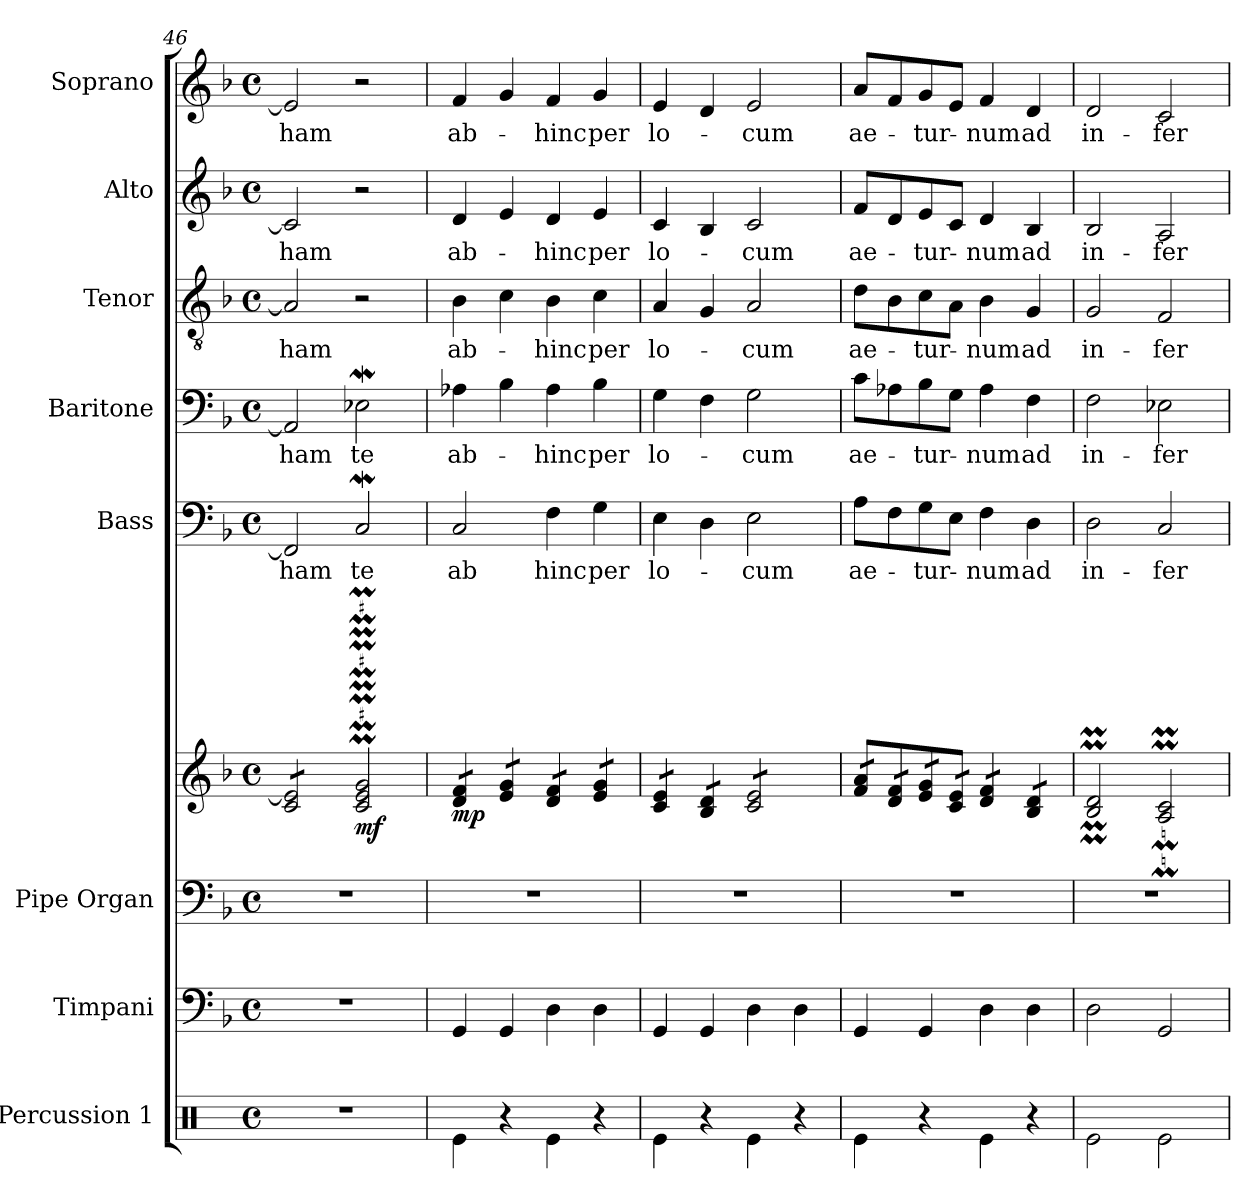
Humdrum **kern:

**kern	**kern	**kern	**kern	**dynam	**kern	**text	**kern	**text	**kern	**text	**kern	**text	**kern	**text
*part8	*part7	*part6	*part6	*part6	*part5	*part5	*part4	*part4	*part3	*part3	*part2	*part2	*part1	*part1
*staff9	*staff8	*staff7	*staff6	*staff6/7	*staff5	*staff5	*staff4	*staff4	*staff3	*staff3	*staff2	*staff2	*staff1	*staff1
*I"Percussion 1	*I"Timpani	*I"Pipe Organ	*	*	*I"Bass	*	*I"Baritone	*	*I"Tenor	*	*I"Alto	*	*I"Soprano	*
*I'Perc. 1	*I'Timp.	*I'Org.	*	*	*I'B.	*	*I'Bar.	*	*I'T.	*	*I'A.	*	*I'S.	*
*clefX	*clefF4	*clefF4	*clefG2	*	*clefF4	*	*clefF4	*	*clefGv2	*	*clefG2	*	*clefG2	*
*k[]	*k[b-]	*k[b-]	*k[b-]	*	*k[b-]	*	*k[b-]	*	*k[b-]	*	*k[b-]	*	*k[b-]	*
*M4/4	*M4/4	*M4/4	*M4/4	*	*M4/4	*	*M4/4	*	*M4/4	*	*M4/4	*	*M4/4	*
*met(c)	*met(c)	*met(c)	*met(c)	*	*met(c)	*	*met(c)	*	*met(c)	*	*met(c)	*	*met(c)	*
=46	=46	=46	=46	=46	=46	=46	=46	=46	=46	=46	=46	=46	=46	=46
!	!	!	!	!	!	!LO:LY:b	!	!LO:LY:b	!	!LO:LY:b	!	!LO:LY:b	!	!LO:LY:b
*	*	*	*tremolo	*	*	*	*	*	*	*	*	*	*	*
1r	1r	1r	8c/ 8e/]L	.	2FF/]	-ham	2AA-/]	-ham	2A/]	-ham	2c/]	-ham	2e/]	-ham
.	.	.	8c/ 8e/	.	.	.	.	.	.	.	.	.	.	.
.	.	.	8c/ 8e/	.	.	.	.	.	.	.	.	.	.	.
.	.	.	8c/ 8e/J	.	.	.	.	.	.	.	.	.	.	.
*	*	*	*Xtremolo	*	*	*	*	*	*	*	*	*	*	*
!	!	!	!	!LO:DY:b	!	!LO:LY:b	!	!LO:LY:b	!	!	!	!	!	!
.	.	.	2c/M 2e/M 2g/M	mf	2CW/	te	2E-Xw\	te	2r	.	2r	.	2r	.
=47	=47	=47	=47	=47	=47	=47	=47	=47	=47	=47	=47	=47	=47	=47
!	!	!	!	!LO:DY:b	!	!LO:LY:b	!	!LO:LY:b	!	!LO:LY:b	!	!LO:LY:b	!	!LO:LY:b
*	*	*	*tremolo	*	*	*	*	*	*	*	*	*	*	*
4Re\	4GG/	1r	8d/ 8f/L	mp	2C/	ab	4A-X\	ab-	4B-\	ab-	4d/	ab-	4f/	ab-
.	.	.	8d/ 8f/J	.	.	.	.	.	.	.	.	.	.	.
4r	4GG/	.	8e/ 8g/L	.	.	.	4B-\	.	4c\	.	4e/	.	4g/	.
.	.	.	8e/ 8g/J	.	.	.	.	.	.	.	.	.	.	.
!	!	!	!	!	!	!LO:LY:b	!	!LO:LY:b	!	!LO:LY:b	!	!LO:LY:b	!	!LO:LY:b
4Re\	4D\	.	8d/ 8f/L	.	4F\	hinc	4A-\	hinc	4B-\	hinc	4d/	hinc	4f/	hinc
.	.	.	8d/ 8f/J	.	.	.	.	.	.	.	.	.	.	.
!	!	!	!	!	!	!LO:LY:b	!	!LO:LY:b	!	!LO:LY:b	!	!LO:LY:b	!	!LO:LY:b
4r	4D\	.	8e/ 8g/L	.	4G\	per	4B-\	per	4c\	per	4e/	per	4g/	per
.	.	.	8e/ 8g/J	.	.	.	.	.	.	.	.	.	.	.
!!LO:PB:g=z
=48	=48	=48	=48	=48	=48	=48	=48	=48	=48	=48	=48	=48	=48	=48
!	!	!	!	!	!	!LO:LY:b	!	!LO:LY:b	!	!LO:LY:b	!	!LO:LY:b	!	!LO:LY:b
4Re\	4GG/	1r	8c/ 8e/L	.	4E\	lo-	4G\	lo-	4A/	lo-	4c/	lo-	4e/	lo-
.	.	.	8c/ 8e/J	.	.	.	.	.	.	.	.	.	.	.
4r	4GG/	.	8B-/ 8d/L	.	4D\	.	4F\	.	4G/	.	4B-/	.	4d/	.
.	.	.	8B-/ 8d/J	.	.	.	.	.	.	.	.	.	.	.
!	!	!	!	!	!	!LO:LY:b	!	!LO:LY:b	!	!LO:LY:b	!	!LO:LY:b	!	!LO:LY:b
4Re\	4D\	.	8c/ 8e/L	.	2E\	-cum	2G\	-cum	2A/	-cum	2c/	-cum	2e/	-cum
.	.	.	8c/ 8e/	.	.	.	.	.	.	.	.	.	.	.
4r	4D\	.	8c/ 8e/	.	.	.	.	.	.	.	.	.	.	.
.	.	.	8c/ 8e/J	.	.	.	.	.	.	.	.	.	.	.
=49	=49	=49	=49	=49	=49	=49	=49	=49	=49	=49	=49	=49	=49	=49
!	!	!	!	!	!	!LO:LY:b	!	!LO:LY:b	!	!LO:LY:b	!	!LO:LY:b	!	!LO:LY:b
4Re\	4GG/	1r	16f/ 16a/LL	.	8A\L	ae-	8c\L	ae-	8d\L	ae-	8f/L	ae-	8a/L	ae-
.	.	.	16f/ 16a/	.	.	.	.	.	.	.	.	.	.	.
.	.	.	16d/ 16f/	.	8F\	.	8A-X\	.	8B-\	.	8d/	.	8f/	.
.	.	.	16d/ 16f/	.	.	.	.	.	.	.	.	.	.	.
!	!	!	!	!	!	!LO:LY:b	!	!LO:LY:b	!	!LO:LY:b	!	!LO:LY:b	!	!LO:LY:b
4r	4GG/	.	16e/ 16g/	.	8G\	-tur-	8B-\	-tur-	8c\	-tur-	8e/	-tur-	8g/	-tur-
.	.	.	16e/ 16g/	.	.	.	.	.	.	.	.	.	.	.
.	.	.	16c/ 16e/	.	8E\J	.	8G\J	.	8A\J	.	8c/J	.	8e/J	.
.	.	.	16c/ 16e/JJ	.	.	.	.	.	.	.	.	.	.	.
!	!	!	!	!	!	!LO:LY:b	!	!LO:LY:b	!	!LO:LY:b	!	!LO:LY:b	!	!LO:LY:b
4Re\	4D\	.	8d/ 8f/L	.	4F\	-num	4A-\	-num	4B-\	-num	4d/	-num	4f/	-num
.	.	.	8d/ 8f/J	.	.	.	.	.	.	.	.	.	.	.
!	!	!	!	!	!	!LO:LY:b	!	!LO:LY:b	!	!LO:LY:b	!	!LO:LY:b	!	!LO:LY:b
4r	4D\	.	8B-/ 8d/L	.	4D\	ad	4F\	ad	4G/	ad	4B-/	ad	4d/	ad
.	.	.	8B-/ 8d/J	.	.	.	.	.	.	.	.	.	.	.
*	*	*	*Xtremolo	*	*	*	*	*	*	*	*	*	*	*
=50	=50	=50	=50	=50	=50	=50	=50	=50	=50	=50	=50	=50	=50	=50
!	!	!	!	!	!	!LO:LY:b	!	!LO:LY:b	!	!LO:LY:b	!	!LO:LY:b	!	!LO:LY:b
2Re\	2D\	1r	2B-/M 2d/M	.	2D\	in-	2F\	in-	2G/	in-	2B-/	in-	2d/	in-
!	!	!	!	!	!	!LO:LY:b	!	!LO:LY:b	!	!LO:LY:b	!	!LO:LY:b	!	!LO:LY:b
2Re\	2GG/	.	2A/M 2c/M	.	2C/	-fer-	2E-X\	-fer-	2F/	-fer-	2A/	-fer-	2c/	-fer-
=	=	=	=	=	=	=	=	=	=	=	=	=	=	=
*-	*-	*-	*-	*-	*-	*-	*-	*-	*-	*-	*-	*-	*-	*-
